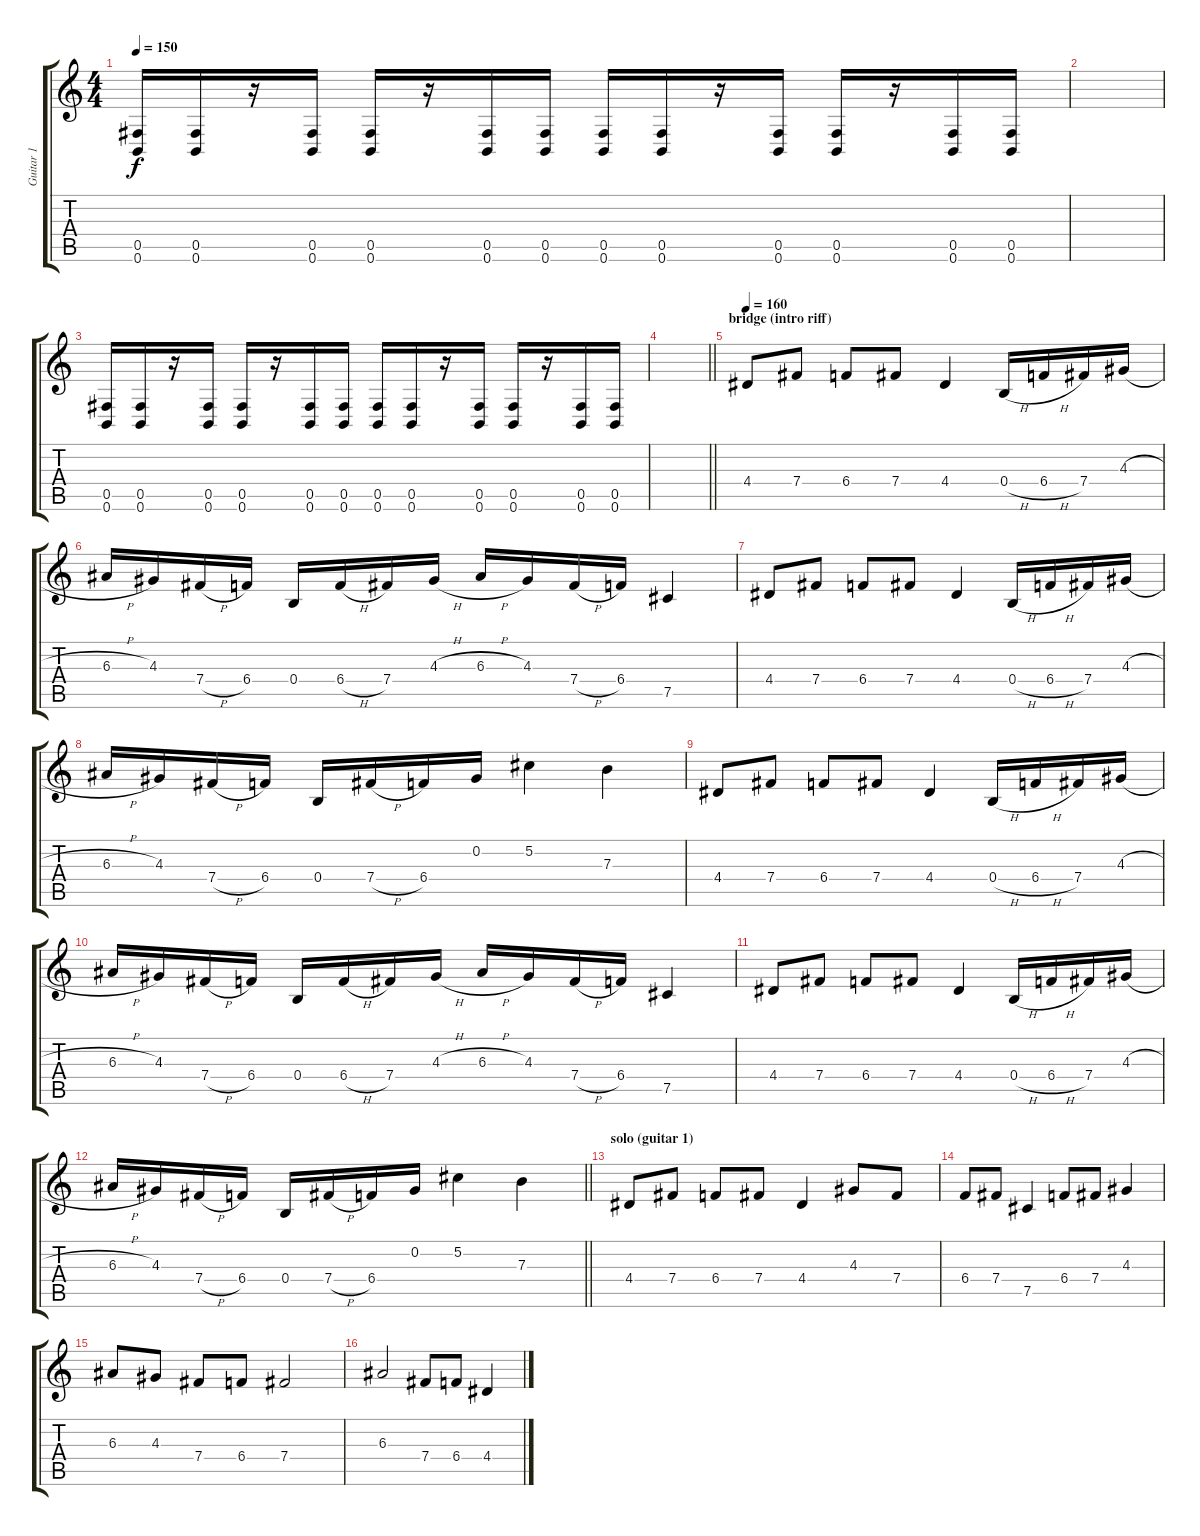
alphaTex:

\track ("Guitar 1" "Guitar 1") {instrument distortionguitar}
\staff {score tabs}
\tuning (Db4 Ab3 E3 B2 Gb2 B1) {hide}
\ts (4 4)
\tempo 150
\clef g2
\ks c
(0.5 0.6).16{dy f} (0.5 0.6).16 r.16 (0.5 0.6).16 (0.5 0.6).16 r.16 (0.5 0.6).16 (0.5 0.6).16 (0.5 0.6).16 (0.5 0.6).16 r.16 (0.5 0.6).16 (0.5 0.6).16 r.16 (0.5 0.6).16 (0.5 0.6).16 |
|
(0.5 0.6).16 (0.5 0.6).16 r.16 (0.5 0.6).16 (0.5 0.6).16 r.16 (0.5 0.6).16 (0.5 0.6).16 (0.5 0.6).16 (0.5 0.6).16 r.16 (0.5 0.6).16 (0.5 0.6).16 r.16 (0.5 0.6).16 (0.5 0.6).16 |
\barLineRight lightlight
|
\section ("" "bridge (intro riff)")
\tempo 160
4.4.8 7.4.8 6.4.8 7.4.8 4.4.4 0.4{h}.16 6.4{h}.16 7.4.16 4.3{h}.16 |
6.3{h}.16 4.3.16 7.4{h}.16 6.4.16 0.4.16 6.4{h}.16 7.4.16 4.3{h}.16 6.3{h}.16 4.3.16 7.4{h}.16 6.4.16 7.5.4 |
4.4.8 7.4.8 6.4.8 7.4.8 4.4.4 0.4{h}.16 6.4{h}.16 7.4.16 4.3{h}.16 |
6.3{h}.16 4.3.16 7.4{h}.16 6.4.16 0.4.16 7.4{h}.16 6.4.16 0.2.16 5.2.4 7.3.4 |
4.4.8 7.4.8 6.4.8 7.4.8 4.4.4 0.4{h}.16 6.4{h}.16 7.4.16 4.3{h}.16 |
6.3{h}.16 4.3.16 7.4{h}.16 6.4.16 0.4.16 6.4{h}.16 7.4.16 4.3{h}.16 6.3{h}.16 4.3.16 7.4{h}.16 6.4.16 7.5.4 |
4.4.8 7.4.8 6.4.8 7.4.8 4.4.4 0.4{h}.16 6.4{h}.16 7.4.16 4.3{h}.16 |
\barLineRight lightlight
6.3{h}.16 4.3.16 7.4{h}.16 6.4.16 0.4.16 7.4{h}.16 6.4.16 0.2.16 5.2.4 7.3.4 |
\section ("" "solo (guitar 1)")
4.4.8 7.4.8 6.4.8 7.4.8 4.4.4 4.3.8 7.4.8 |
6.4.8 7.4.8 7.5.4 6.4.8 7.4.8 4.3.4 |
6.3.8 4.3.8 7.4.8 6.4.8 7.4.2 |
6.3.2 7.4.8 6.4.8 4.4.4
